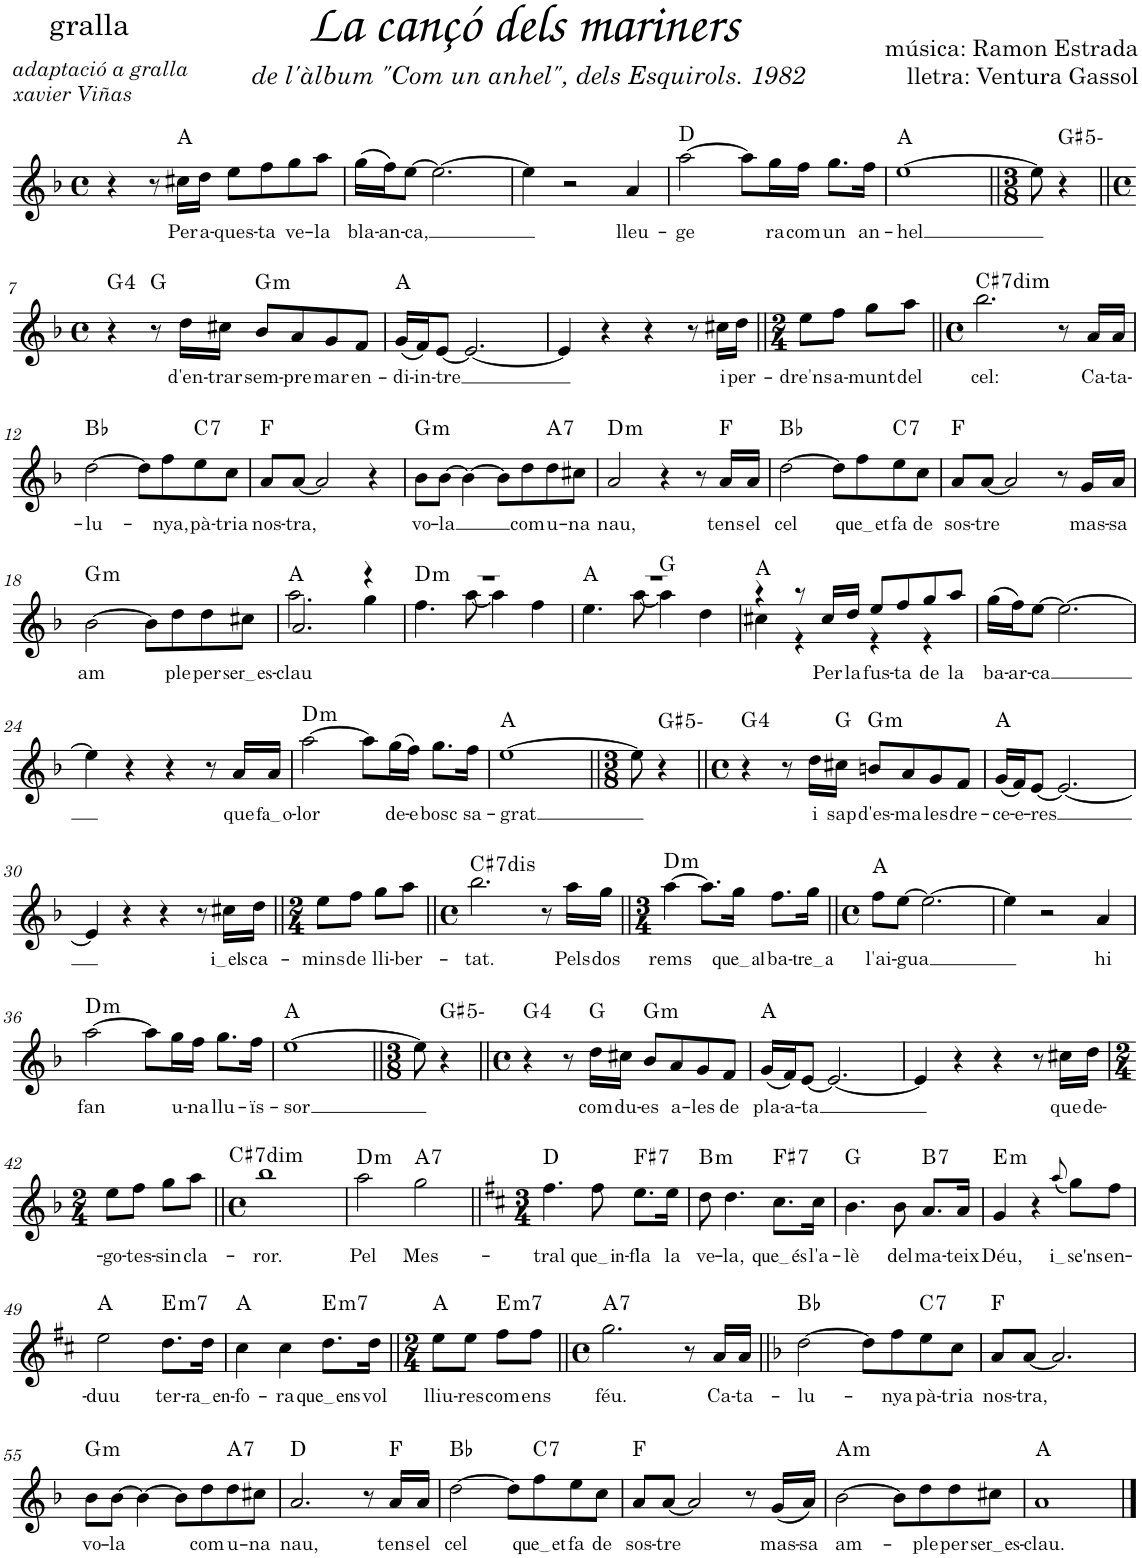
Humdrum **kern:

**kern	**text	**harte
*part1	*part1	*part1
*staff1	*staff1	*
*I"Oboè	*	*
*I'Ob.	*	*
*clefG2	*	*
*k[b-]	*	*
*M4/4	*	*
*met(c)	*	*
=1	=1	=1
4r	.	.
8r	.	.
!	!LO:LY:b	!
16cc#X\LL	Per	A:maj
!	!LO:LY:b	!
16dd\JJ	a-	.
!	!LO:LY:b	!
8ee\L	-ques-	.
!	!LO:LY:b	!
8ff\	-ta	.
!	!LO:LY:b	!
8gg\	ve-	.
!	!LO:LY:b	!
8aa\J	-la	.
=2	=2	=2
!	!LO:LY:b	!
(16gg\LL	bla-	.
!	!LO:LY:b	!
16ff\J)	-an-	.
!	!LO:LY:b	!
[8ee\J	-ca,	.
2.ee\_	.	.
=3	=3	=3
4ee\]	.	.
2r	.	.
!	!LO:LY:b	!
4a/	lleu-	.
=4	=4	=4
!	!LO:LY:b	!
[2aa\	-ge	D:maj
8aa\L]	.	.
!	!LO:LY:b	!
16gg\L	ra	.
!	!LO:LY:b	!
16ff\JJ	com	.
!	!LO:LY:b	!
8.gg\L	un	.
!	!LO:LY:b	!
16ff\Jk	an-	.
=5	=5	=5
!	!LO:LY:b	!
[1ee	-hel	A:maj
=6||	=6||	=6||
*M3/8	*	*
8ee\]	.	.
4r	.	G#:(3,b5)
!!LO:LB:g=z
=7||	=7||	=7||
*M4/4	*	*
*met(c)	*	*
4r	.	G:maj(4)
8r	.	G:maj
!	!LO:LY:b	!
16dd\LL	d'en-	.
!	!LO:LY:b	!
16cc#X\JJ	-trar	.
!	!LO:LY:b	!LO:H:kt=m
8b-/L	sem-	G:min
!	!LO:LY:b	!
8a/	-pre	.
!	!LO:LY:b	!
8g/	mar	.
!	!LO:LY:b	!
8f/J	en-	.
=8	=8	=8
!	!LO:LY:b	!
(16g/LL	-di-	A:maj
!	!LO:LY:b	!
16f/J)	-in-	.
!	!LO:LY:b	!
[8e/J	-tre	.
2.e/_	.	.
=9	=9	=9
4e/]	.	.
4r	.	.
4r	.	.
8r	.	.
!	!LO:LY:b	!
16cc#X\LL	i	.
!	!LO:LY:b	!
16dd\JJ	per-	.
=10||	=10||	=10||
*M2/4	*	*
!	!LO:LY:b	!
8ee\L	-dre'ns	.
!	!LO:LY:b	!
8ff\J	a-	.
!	!LO:LY:b	!
8gg\L	-munt	.
!	!LO:LY:b	!
8aa\J	del	.
=11||	=11||	=11||
*M4/4	*	*
*met(c)	*	*
!	!LO:LY:b	!LO:H:kt=7dim
2.bb-\	cel:	C#:dim
8r	.	.
!	!LO:LY:b	!
16a/LL	Ca-	.
!	!LO:LY:b	!
16a/JJ	-ta-	.
!!LO:LB:g=z
=12	=12	=12
!	!LO:LY:b	!
[2dd\	-lu-	Bb:maj
8dd\L]	.	.
!	!LO:LY:b	!
8ff\	-nya,	.
!	!LO:LY:b	!LO:H:kt=7
8ee\	pà-	C:7
!	!LO:LY:b	!
8cc\J	-tria	.
=13	=13	=13
!	!LO:LY:b	!
8a/L	nos-	F:maj
!	!LO:LY:b	!
[8a/J	-tra,	.
2a/]	.	.
4r	.	.
=14	=14	=14
!	!LO:LY:b	!LO:H:kt=m
8b-\L	vo-	G:min
!	!LO:LY:b	!
[8b-\J	-la	.
4b-\_	.	.
8b-\L]	.	.
!	!LO:LY:b	!
8dd\	com	.
!	!LO:LY:b	!LO:H:kt=7
8dd\	u-	A:7
!	!LO:LY:b	!
8cc#X\J	-na	.
=15	=15	=15
!	!LO:LY:b	!LO:H:kt=m
2a/	nau,	D:min
4r	.	.
8r	.	.
!	!LO:LY:b	!
16a/LL	tens	F:maj
!	!LO:LY:b	!
16a/JJ	el	.
=16	=16	=16
!	!LO:LY:b	!
[2dd\	cel	Bb:maj
8dd\L]	.	.
!	!LO:LY:b	!
8ff\	que et	.
!	!LO:LY:b	!LO:H:kt=7
8ee\	fa	C:7
!	!LO:LY:b	!
8cc\J	de	.
=17	=17	=17
!	!LO:LY:b	!
8a/L	sos-	F:maj
!	!LO:LY:b	!
[8a/J	-tre	.
2a/]	.	.
8r	.	.
!	!LO:LY:b	!
16g/LL	mas-	.
!	!LO:LY:b	!
16a/JJ	-sa	.
!!LO:LB:g=z
=18	=18	=18
!	!LO:LY:b	!LO:H:kt=m
[2b-\	am	G:min
8b-\L]	.	.
!	!LO:LY:b	!
8dd\	ple	.
!	!LO:LY:b	!
8dd\	per	.
!	!LO:LY:b	!
8cc#X\J	ser es	.
=19	=19	=19
!	!LO:LY:b	!
*^	*	*
2.a/	2.aa\	-clau	A:maj
4r	4gg\	.	.
=20	=20	=20	=20
!	!	!	!LO:H:kt=m
1r	4.ff\	.	D:min
.	[8aa\	.	.
.	4aa\]	.	.
.	4ff\	.	.
=21	=21	=21	=21
1r	4.ee\	.	A:maj
.	[8aa\	.	.
.	4aa\]	.	G:maj
.	4dd\	.	.
=22	=22	=22	=22
4r	4cc#X\	.	A:maj
8r	4r	.	.
!	!	!LO:LY:b	!
16cc#/LL	.	Per	.
!	!	!LO:LY:b	!
16dd/JJ	.	la	.
!	!	!LO:LY:b	!
8ee/L	4r	fus-	.
!	!	!LO:LY:b	!
8ff/	.	-ta	.
!	!	!LO:LY:b	!
8gg/	4r	de	.
!	!	!LO:LY:b	!
8aa/J	.	la	.
*v	*v	*	*
=23	=23	=23
!	!LO:LY:b	!
(16gg\LL	ba-	.
!	!LO:LY:b	!
16ff\J)	-ar-	.
!	!LO:LY:b	!
[8ee\J	-ca	.
2.ee\_	.	.
!!LO:LB:g=z
=24	=24	=24
4ee\]	.	.
4r	.	.
4r	.	.
8r	.	.
!	!LO:LY:b	!
16a/LL	que	.
!	!LO:LY:b	!
16a/JJ	fa o	.
=25	=25	=25
!	!LO:LY:b	!LO:H:kt=m
[2aa\	-lor	D:min
8aa\L]	.	.
!	!LO:LY:b	!
(16gg\L	de-	.
!	!LO:LY:b	!
16ff\JJ)	-e	.
!	!LO:LY:b	!
8.gg\L	bosc	.
!	!LO:LY:b	!
16ff\Jk	sa-	.
=26	=26	=26
!	!LO:LY:b	!
[1ee	-grat	A:maj
=27||	=27||	=27||
*M3/8	*	*
8ee\]	.	.
4r	.	.
=28||	=28||	=28||
*M4/4	*	*
*met(c)	*	*
4r	.	G#:(3,b5) G:maj(4)
8r	.	.
!	!LO:LY:b	!
16dd\LL	i	.
!	!LO:LY:b	!
16cc#X\JJ	sap	G:maj
!	!LO:LY:b	!LO:H:kt=m
8bn/L	d'es-	G:min
!	!LO:LY:b	!
8a/	-ma	.
!	!LO:LY:b	!
8g/	les	.
!	!LO:LY:b	!
8f/J	dre-	.
=29	=29	=29
!	!LO:LY:b	!
(16g/LL	-ce-	A:maj
!	!LO:LY:b	!
16f/J)	-e-	.
!	!LO:LY:b	!
[8e/J	-res	.
2.e/_	.	.
!!LO:LB:g=z
=30	=30	=30
4e/]	.	.
4r	.	.
4r	.	.
8r	.	.
!	!LO:LY:b	!
16cc#X\LL	i els	.
!	!LO:LY:b	!
16dd\JJ	ca-	.
=31||	=31||	=31||
*M2/4	*	*
!	!LO:LY:b	!
8ee\L	-mins	.
!	!LO:LY:b	!
8ff\J	de	.
!	!LO:LY:b	!
8gg\L	lli-	.
!	!LO:LY:b	!
8aa\J	-ber-	.
=32||	=32||	=32||
*M4/4	*	*
*met(c)	*	*
!	!LO:LY:b	!LO:H:kt=7
2.bb-\	-tat.	C#:7
8r	.	.
!	!LO:LY:b	!
16aa\LL	Pels	.
!	!LO:LY:b	!
16gg\JJ	dos	.
=33||	=33||	=33||
*M3/4	*	*
!	!LO:LY:b	!LO:H:kt=m
[4aa\	rems	D:min
8.aa\L]	.	.
!	!LO:LY:b	!
16gg\Jk	que al	.
!	!LO:LY:b	!
8.ff\L	ba-	.
!	!LO:LY:b	!
16gg\Jk	tre a	.
=34||	=34||	=34||
*M4/4	*	*
*met(c)	*	*
!	!LO:LY:b	!
8ff\L	l'ai-	A:maj
!	!LO:LY:b	!
[8ee\J	-gua	.
2.ee\_	.	.
=35	=35	=35
4ee\]	.	.
2r	.	.
!	!LO:LY:b	!
4a/	hi	.
!!LO:LB:g=z
=36	=36	=36
!	!LO:LY:b	!LO:H:kt=m
[2aa\	fan	D:min
8aa\L]	.	.
!	!LO:LY:b	!
16gg\L	u-	.
!	!LO:LY:b	!
16ff\JJ	-na	.
!	!LO:LY:b	!
8.gg\L	llu-	.
!	!LO:LY:b	!
16ff\Jk	-ïs-	.
=37	=37	=37
!	!LO:LY:b	!
[1ee	-sor	A:maj
=38||	=38||	=38||
*M3/8	*	*
8ee\]	.	.
4r	.	G#:(3,b5)
=39||	=39||	=39||
*M4/4	*	*
*met(c)	*	*
4r	.	G:maj(4)
8r	.	.
!	!LO:LY:b	!
16dd\LL	com	G:maj
!	!LO:LY:b	!
16cc#X\JJ	du-	.
!	!LO:LY:b	!LO:H:kt=m
8b-/L	-es	G:min
!	!LO:LY:b	!
8a/	a-	.
!	!LO:LY:b	!
8g/	-les	.
!	!LO:LY:b	!
8f/J	de	.
=40	=40	=40
!	!LO:LY:b	!
(16g/LL	pla-	A:maj
!	!LO:LY:b	!
16f/J)	-a-	.
!	!LO:LY:b	!
[8e/J	-ta	.
2.e/_	.	.
=41	=41	=41
4e/]	.	.
4r	.	.
4r	.	.
8r	.	.
!	!LO:LY:b	!
16cc#X\LL	que	.
!	!LO:LY:b	!
16dd\JJ	de-	.
!!LO:LB:g=z
=42	=42	=42
*M2/4	*	*
!	!LO:LY:b	!
8ee\L	-go-	.
!	!LO:LY:b	!
8ff\J	-tes-	.
!	!LO:LY:b	!
8gg\L	-sin	.
!	!LO:LY:b	!
8aa\J	cla-	.
=43||	=43||	=43||
*M4/4	*	*
*met(c)	*	*
!	!LO:LY:b	!LO:H:kt=7dim
1bb-	-ror.	C#:dim
=44	=44	=44
!	!LO:LY:b	!LO:H:kt=m
2aa\	Pel	D:min
!	!LO:LY:b	!LO:H:kt=7
2gg\	Mes-	A:7
=45||	=45||	=45||
*k[f#c#]	*	*
*M3/4	*	*
!	!LO:LY:b	!
4.ff#\	-tral	D:maj
!	!LO:LY:b	!
8ff#\	que in	.
!	!LO:LY:b	!LO:H:kt=7
8.ee\L	-fla	F#:7
!	!LO:LY:b	!
16ee\Jk	la	.
=46	=46	=46
!	!LO:LY:b	!LO:H:kt=m
8dd\	ve-	B:min
!	!LO:LY:b	!
4.dd\	-la,	.
!	!LO:LY:b	!LO:H:kt=7
8.cc#\L	que és	F#:7
!	!LO:LY:b	!
16cc#\Jk	l'a-	.
=47	=47	=47
!	!LO:LY:b	!
4.b\	-lè	G:maj
!	!LO:LY:b	!
8b\	del	.
!	!LO:LY:b	!LO:H:kt=7
8.a/L	ma-	B:7
!	!LO:LY:b	!
16a/Jk	-teix	.
=48	=48	=48
!	!LO:LY:b	!LO:H:kt=m
4g/	Déu,	E:min
4r	.	.
(8qaa/	.	.
!	!LO:LY:b	!
8gg\L)	i se'ns	.
!	!LO:LY:b	!
8ff#\J	en-	.
!!LO:LB:g=z
=49	=49	=49
!	!LO:LY:b	!
2ee\	-duu	A:maj
!	!LO:LY:b	!LO:H:kt=m7
8.dd\L	ter-	E:min7
!	!LO:LY:b	!
16dd\Jk	ra en	.
=50	=50	=50
!	!LO:LY:b	!
4cc#\	-fo-	A:maj
!	!LO:LY:b	!
4cc#\	-ra	.
!	!LO:LY:b	!LO:H:kt=m7
8.dd\L	que ens	E:min7
!	!LO:LY:b	!
16dd\Jk	vol	.
=51||	=51||	=51||
*M2/4	*	*
!	!LO:LY:b	!
8ee\L	lliu-	A:maj
!	!LO:LY:b	!
8ee\J	-res	.
!	!LO:LY:b	!LO:H:kt=m7
8ff#\L	com	E:min7
!	!LO:LY:b	!
8ff#\J	ens	.
=52||	=52||	=52||
*M4/4	*	*
*met(c)	*	*
!	!LO:LY:b	!LO:H:kt=7
2.gg\	féu.	A:7
8r	.	.
!	!LO:LY:b	!
16a/LL	Ca-	.
!	!LO:LY:b	!
16a/JJ	-ta-	.
=53||	=53||	=53||
*k[b-]	*	*
!	!LO:LY:b	!
[2dd\	-lu-	Bb:maj
8dd\L]	.	.
!	!LO:LY:b	!
8ff\	-nya	.
!	!LO:LY:b	!LO:H:kt=7
8ee\	pà-	C:7
!	!LO:LY:b	!
8cc\J	-tria	.
=54	=54	=54
!	!LO:LY:b	!
8a/L	nos-	F:maj
!	!LO:LY:b	!
[8a/J	-tra,	.
2.a/]	.	.
!!LO:LB:g=z
=55	=55	=55
!	!LO:LY:b	!LO:H:kt=m
8b-\L	vo-	G:min
!	!LO:LY:b	!
[8b-\J	-la	.
4b-\_	.	.
8b-\L]	.	.
!	!LO:LY:b	!
8dd\	com	.
!	!LO:LY:b	!LO:H:kt=7
8dd\	u-	A:7
!	!LO:LY:b	!
8cc#X\J	-na	.
=56	=56	=56
!	!LO:LY:b	!
2.a/	nau,	D:maj
8r	.	.
!	!LO:LY:b	!
16a/LL	tens	F:maj
!	!LO:LY:b	!
16a/JJ	el	.
=57	=57	=57
!	!LO:LY:b	!
[2dd\	cel	Bb:maj
8dd\L]	.	.
!	!LO:LY:b	!LO:H:kt=7
8ff\	que et	C:7
!	!LO:LY:b	!
8ee\	fa	.
!	!LO:LY:b	!
8cc\J	de	.
=58	=58	=58
!	!LO:LY:b	!
8a/L	sos-	F:maj
!	!LO:LY:b	!
[8a/J	-tre	.
2a/]	.	.
8r	.	.
!	!LO:LY:b	!
(16g/LL	mas-	.
!	!LO:LY:b	!
16a/JJ)	-sa	.
=59	=59	=59
!	!LO:LY:b	!LO:H:kt=m
[2b-\	am-	A:min
8b-\L]	.	.
!	!LO:LY:b	!
8dd\	-ple	.
!	!LO:LY:b	!
8dd\	per	.
!	!LO:LY:b	!
8cc#X\J	ser es	.
=60	=60	=60
!	!LO:LY:b	!
1a	-clau.	A:maj
==	==	==
*-	*-	*-
